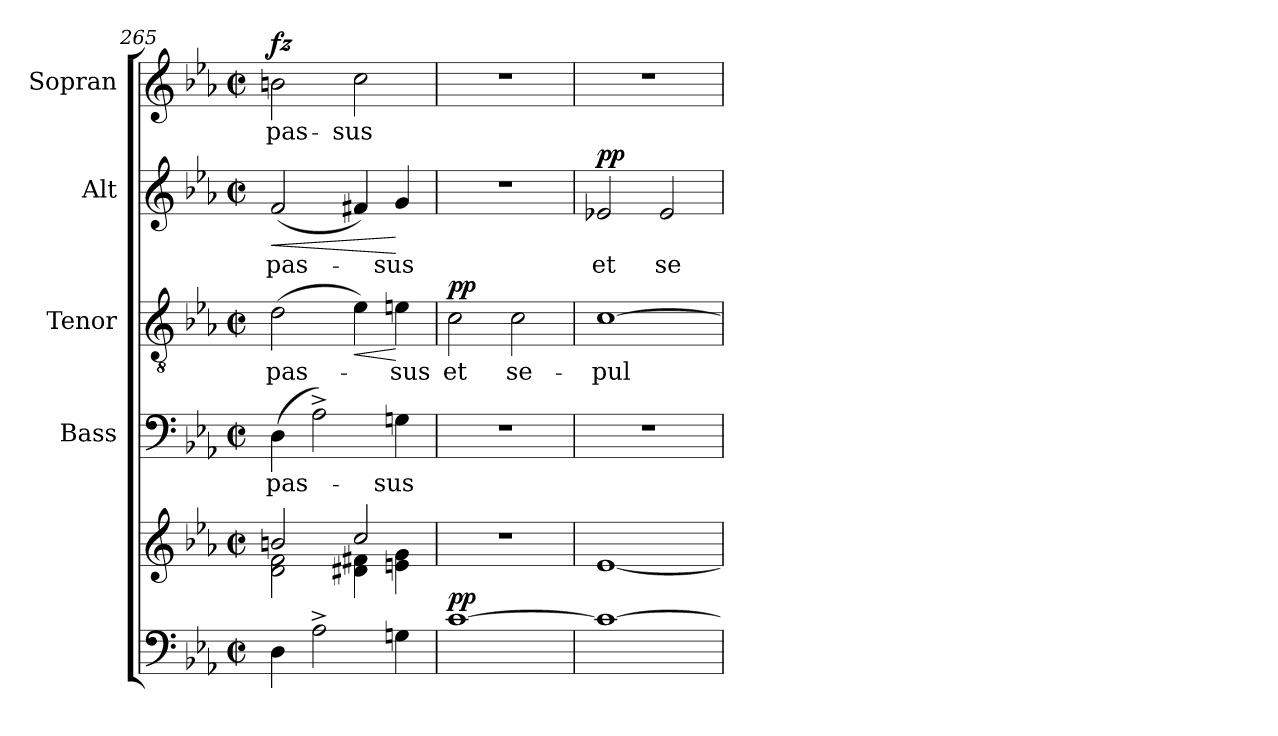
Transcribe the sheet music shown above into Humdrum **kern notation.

**kern	**kern	**dynam	**kern	**text	**kern	**text	**dynam	**kern	**text	**dynam	**kern	**text	**dynam
*part5	*part5	*part5	*part4	*part4	*part3	*part3	*part3	*part2	*part2	*part2	*part1	*part1	*part1
*staff6	*staff5	*staff5/6	*staff4	*staff4	*staff3	*staff3	*staff3	*staff2	*staff2	*staff2	*staff1	*staff1	*staff1
*	*	*	*I"Bass	*	*I"Tenor	*	*	*I"Alt	*	*	*I"Sopran	*	*
*	*	*	*I'B.	*	*I'T.	*	*	*I'A.	*	*	*I'S.	*	*
!!LO:LB:g=z
*clefF4	*clefG2	*	*clefF4	*	*clefGv2	*	*	*clefG2	*	*	*clefG2	*	*
*k[b-e-a-]	*k[b-e-a-]	*	*k[b-e-a-]	*	*k[b-e-a-]	*	*	*k[b-e-a-]	*	*	*k[b-e-a-]	*	*
*E-:	*E-:	*	*E-:	*	*E-:	*	*	*E-:	*	*	*E-:	*	*
*M2/2	*M2/2	*	*M2/2	*	*M2/2	*	*	*M2/2	*	*	*M2/2	*	*
*met(c|)	*met(c|)	*	*met(c|)	*	*met(c|)	*	*	*met(c|)	*	*	*met(c|)	*	*
=265	=265	=265	=265	=265	=265	=265	=265	=265	=265	=265	=265	=265	=265
*	*^	*	*	*	*	*	*	*	*	*	*	*	*
!	!	!	!	!	!LO:LY:b	!	!LO:LY:b	!	!	!LO:LY:b	!LO:HP:b	!	!LO:LY:b	!LO:DY:a
4D\	2bn/	2d\ 2f\	.	(>4D\	pas-	(>2d\	pas-	.	(<2f/	pas-	<	2bn\	pas-	fz
2A-^>\	.	.	.	2A-^>\)	.	.	.	.	.	.	.	.	.	.
!	!	!	!	!	!	!	!	!LO:HP:b	!	!	!	!	!LO:LY:b	!
.	2cc/	4d#X\ 4f#X\	.	.	.	4e-\)	.	<	4f#X/)	.	.	2cc\	-sus	.
!	!	!	!	!	!LO:LY:b	!	!LO:LY:b	!	!	!LO:LY:b	!	!	!	!
4Gn\	.	4en\ 4g\	.	4Gn\	-sus	4en\	-sus	[	4g/	-sus	[	.	.	.
=266	=266	=266	=266	=266	=266	=266	=266	=266	=266	=266	=266	=266	=266	=266
!	!	!	!LO:DY:a=2	!	!	!	!LO:LY:b	!LO:DY:a	!	!	!	!	!	!
*	*v	*v	*	*	*	*	*	*	*	*	*	*	*	*
[1c	1r	pp	1r	.	2c\	et	pp	1r	.	.	1r	.	.
!	!	!	!	!	!	!LO:LY:b	!	!	!	!	!	!	!
.	.	.	.	.	2c\	se-	.	.	.	.	.	.	.
=267	=267	=267	=267	=267	=267	=267	=267	=267	=267	=267	=267	=267	=267
!	!	!	!	!	!	!LO:LY:b	!	!	!LO:LY:b	!LO:DY:a	!	!	!
1c_	[1e-	.	1r	.	[1c	-pul-	.	2e-X/	et	pp	1r	.	.
!	!	!	!	!	!	!	!	!	!LO:LY:b	!	!	!	!
.	.	.	.	.	.	.	.	2e-/	se-	.	.	.	.
=	=	=	=	=	=	=	=	=	=	=	=	=	=
*-	*-	*-	*-	*-	*-	*-	*-	*-	*-	*-	*-	*-	*-
